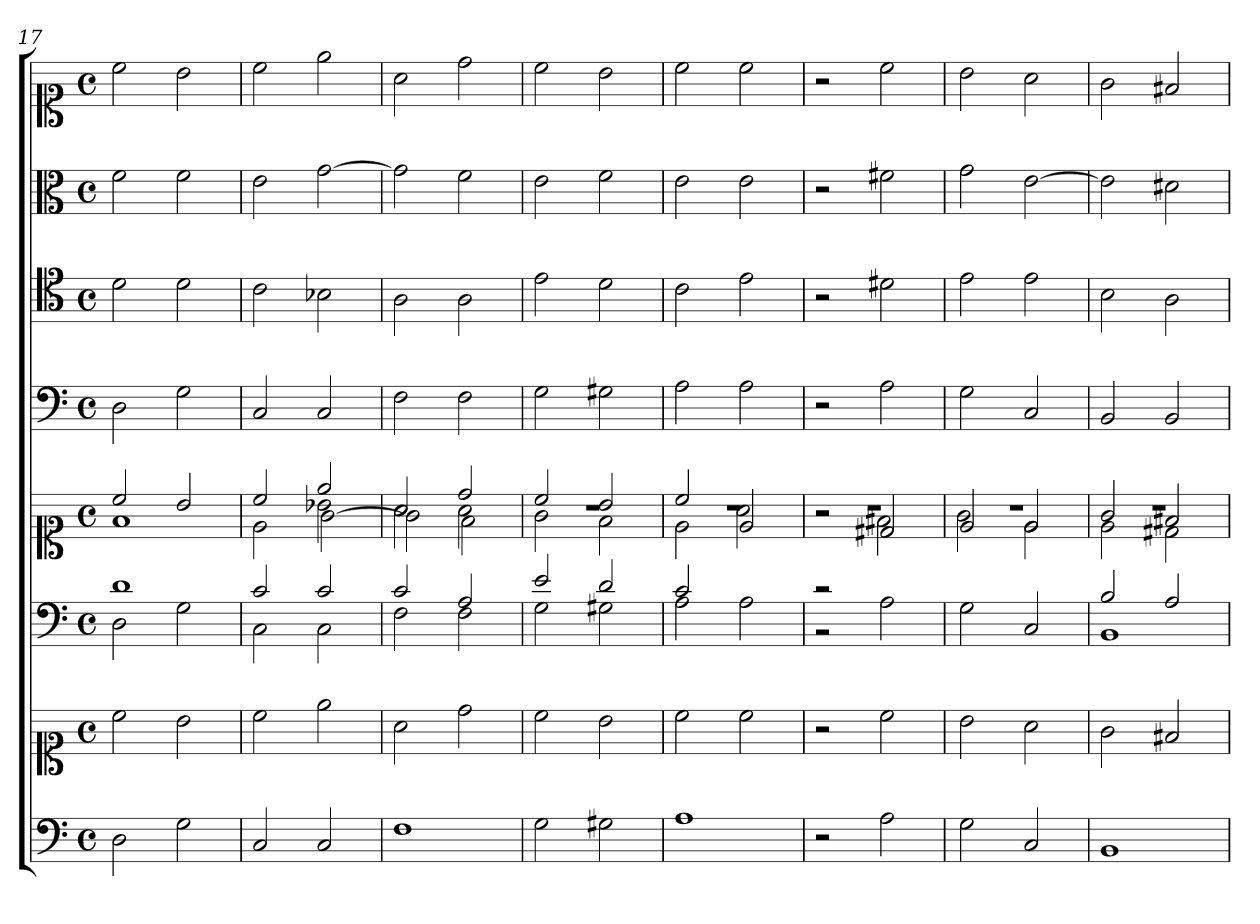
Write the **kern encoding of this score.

**kern	**kern	**kern	**kern	**kern	**kern	**kern	**kern
*part6	*part6	*part5	*part5	*part4	*part3	*part2	*part1
*staff8	*staff7	*staff6	*staff5	*staff4	*staff3	*staff2	*staff1
*clefF4	*clefC1	*clefF4	*clefC1	*clefF4	*clefC4	*clefC3	*clefC1
*k[]	*k[]	*k[]	*k[]	*k[]	*k[]	*k[]	*k[]
*M4/4	*M4/4	*M4/4	*M4/4	*M4/4	*M4/4	*M4/4	*M4/4
*met(c)	*met(c)	*met(c)	*met(c)	*met(c)	*met(c)	*met(c)	*met(c)
=17	=17	=17	=17	=17	=17	=17	=17
*	*	*^	*^	*	*	*	*
2D	2cc	1d	2D	2cc	1f	2D	2d	2f	2cc
2G	2b	.	2G	2b	.	2G	2d	2f	2b
=18	=18	=18	=18	=18	=18	=18	=18	=18	=18
*	*	*	*	*	*^	*	*	*	*
2C	2cc	2c	2C	2cc	2e	2ryy	2C	2c	2e	2cc
2C	2ee	2c	2C	2ee	2b-X	[2g\	2C	2B-X	[2g	2ee
=19	=19	=19	=19	=19	=19	=19	=19	=19	=19	=19
1F	2a	2c	2F	2a	2a	2g\]	2F	2A	2g]	2a
.	2dd	2A	2F	2dd	2a	2f\	2F	2A	2f	2dd
=20	=20	=20	=20	=20	=20	=20	=20	=20	=20	=20
2G	2cc	2e	2G	2cc	2g	1r	2G	2e	2e	2cc
2G#X	2b	2d	2G#X	2b	2f	.	2G#X	2d	2f	2b
=21	=21	=21	=21	=21	=21	=21	=21	=21	=21	=21
1A	2cc	2c	2A	2cc	2e	1r	2A	2c	2e	2cc
.	2cc	2ryy	2A	2e	2a	.	2A	2e	2e	2cc
=22	=22	=22	=22	=22	=22	=22	=22	=22	=22	=22
2r	2r	2r	2r	2r	2r	1r	2r	2r	2r	2r
2A	2cc	2ryy	2A	2d#X	2f#X	.	2A	2d#X	2f#X	2cc
*	*	*v	*v	*	*	*	*	*	*	*
=23	=23	=23	=23	=23	=23	=23	=23	=23	=23
2G	2b	2G	2e	2g	1r	2G	2e	2g	2b
2C	2a	2C	2e	2e	.	2C	2e	[2e	2a
=24	=24	=24	=24	=24	=24	=24	=24	=24	=24
*	*	*^	*	*	*	*	*	*	*
1BB	2g	2B	1BB	2g	2e	1r	2BB	2B	2e]	2g
.	2f#X	2A	.	2f#X	2d#X	.	2BB	2A	2d#X	2f#X
*	*	*v	*v	*	*	*	*	*	*	*
*	*	*	*v	*v	*v	*	*	*	*
=	=	=	=	=	=	=	=
*-	*-	*-	*-	*-	*-	*-	*-
